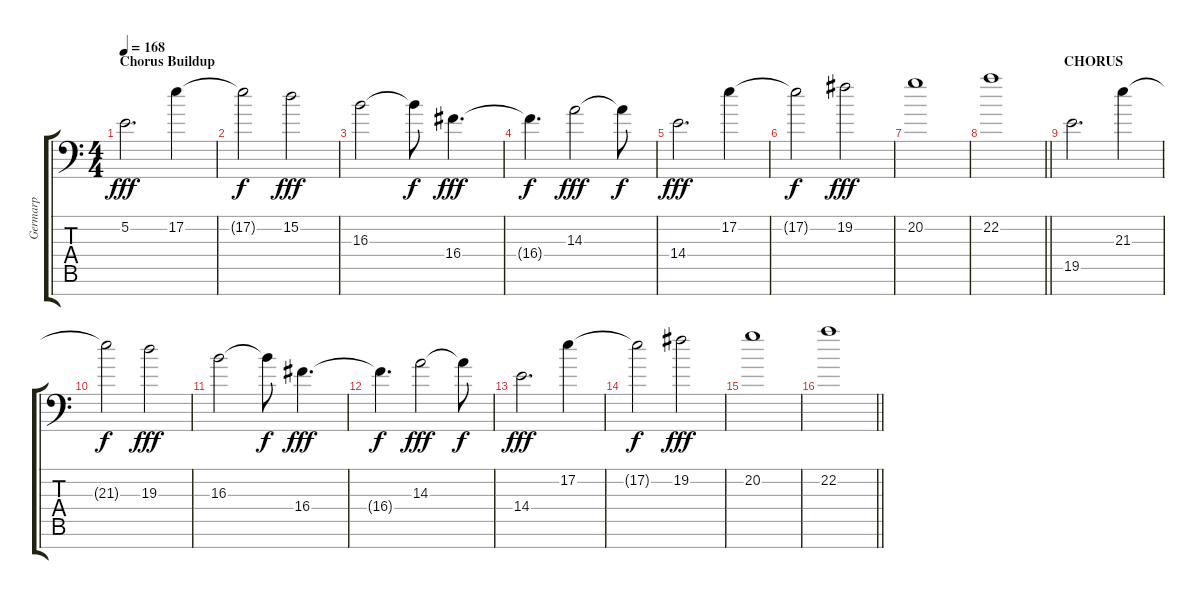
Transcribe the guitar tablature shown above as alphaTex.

\track ("Germarp" "Germarp") {instrument lead2sawtooth}
\staff {score tabs}
\tuning (C6 B3 G3 D3 A2 E2 C-1) {hide}
\ts (4 4)
\section ("" "Chorus Buildup")
\tempo 168
\clef f4
\ks c
5.2.2{d dy fff} 17.2.4 |
17.2{t}.2{dy f} 15.2.2{dy fff} |
16.3.2 16.3{t}.8{dy f} 16.4.4{d dy fff} |
16.4{t}.4{d dy f} 14.3.2{dy fff} 14.3{t}.8{dy f} |
14.4.2{d dy fff} 17.2.4 |
17.2{t}.2{dy f} 19.2.2{dy fff} |
20.2.1 |
\barLineRight lightlight
22.2.1 |
\section ("" "CHORUS")
19.5.2{d} 21.3.4 |
21.3{t}.2{dy f} 19.3.2{dy fff} |
16.3.2 16.3{t}.8{dy f} 16.4.4{d dy fff} |
16.4{t}.4{d dy f} 14.3.2{dy fff} 14.3{t}.8{dy f} |
14.4.2{d dy fff} 17.2.4 |
17.2{t}.2{dy f} 19.2.2{dy fff} |
20.2.1 |
\barLineRight lightlight
22.2.1
